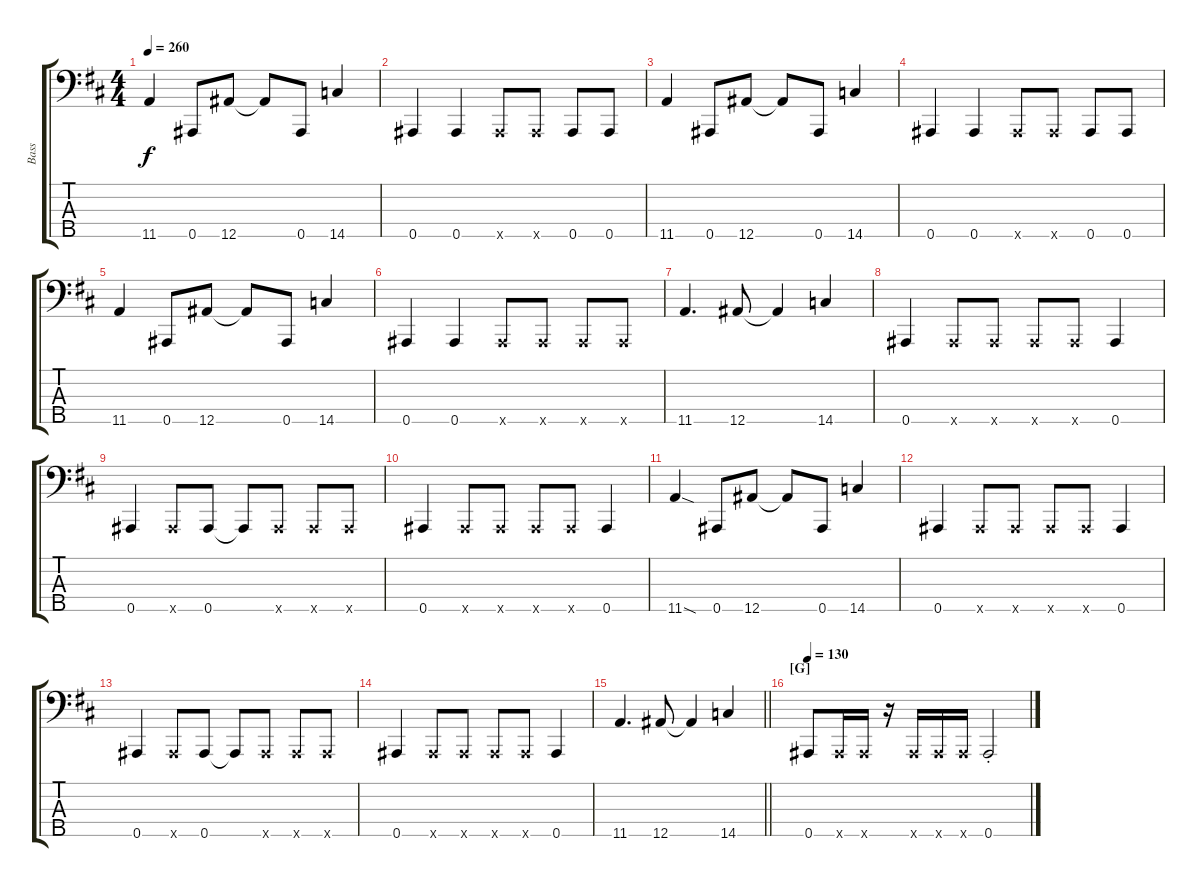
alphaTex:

\track ("Bass" "Bass") {instrument slapbass1}
\staff {score tabs}
\tuning (B2 Gb2 Db2 Ab1 Bb0) {hide}
\ts (4 4)
\tempo 260
\clef f4
\ks bminor
11.5.4{dy f} 0.5.8 12.5.8 12.5{t}.8 0.5.8 14.5.4 |
0.5.4 0.5.4 0.5{x}.8 0.5{x}.8 0.5.8 0.5.8 |
11.5.4 0.5.8 12.5.8 12.5{t}.8 0.5.8 14.5.4 |
0.5.4 0.5.4 0.5{x}.8 0.5{x}.8 0.5.8 0.5.8 |
11.5.4 0.5.8 12.5.8 12.5{t}.8 0.5.8 14.5.4 |
0.5.4 0.5.4 0.5{x}.8 0.5{x}.8 0.5{x}.8 0.5{x}.8 |
11.5.4{d} 12.5.8 12.5{t}.4 14.5.4 |
0.5.4 0.5{x}.8 0.5{x}.8 0.5{x}.8 0.5{x}.8 0.5.4 |
0.5.4 0.5{x}.8 0.5.8 0.5{t}.8 0.5{x}.8 0.5{x}.8 0.5{x}.8 |
0.5.4 0.5{x}.8 0.5{x}.8 0.5{x}.8 0.5{x}.8 0.5.4 |
11.5{sod}.4 0.5.8 12.5.8 12.5{t}.8 0.5.8 14.5.4 |
0.5.4 0.5{x}.8 0.5{x}.8 0.5{x}.8 0.5{x}.8 0.5.4 |
0.5.4 0.5{x}.8 0.5.8 0.5{t}.8 0.5{x}.8 0.5{x}.8 0.5{x}.8 |
0.5.4 0.5{x}.8 0.5{x}.8 0.5{x}.8 0.5{x}.8 0.5.4 |
\barLineRight lightlight
11.5.4{d} 12.5.8 12.5{t}.4 14.5.4 |
\section ("" "[G]")
\tempo 130
0.5.8 0.5{x}.16 0.5{x}.16 r.16 0.5{x}.16 0.5{x}.16 0.5{x}.16 0.5{st}.2
